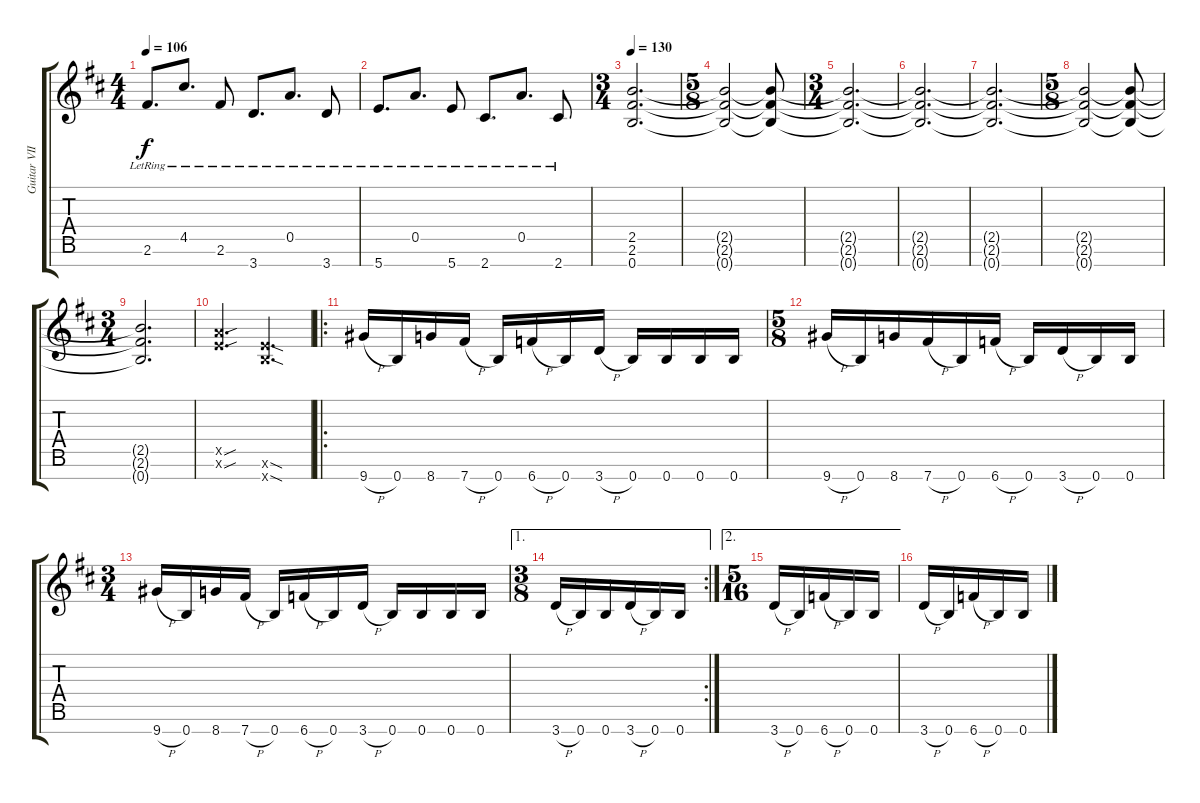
\track ("Guitar VIII (7 strings Standard Tuning)" "Guitar VII") {instrument distortionguitar}
\staff {score tabs}
\tuning (E4 B3 G3 D3 A2 E2 B1) {hide}
\ts (4 4)
\tempo 106
\clef g2
\ks d
2.6{lr}.8{d ot 8vb dy f} 4.5{lr}.8{d ot 8vb} 2.6{lr}.8{ot 8vb} 3.7{lr}.8{d ot 8vb} 0.5{lr}.8{d ot 8vb} 3.7{lr}.8{ot 8vb} |
5.7{lr}.8{d ot 8vb} 0.5{lr}.8{d ot 8vb} 5.7{lr}.8{ot 8vb} 2.7{lr}.8{d ot 8vb} 0.5{lr}.8{d ot 8vb} 2.7{lr}.8{ot 8vb} |
\ts (3 4)
\tempo 130
(2.5 2.6 0.7).2{d ot 8vb instrument distortionguitar} |
\ts (5 8)
(2.5{t} 2.6{t} 0.7{t}).2{ot 8vb} (2.5{t} 2.6{t} 0.7{t}).8{ot 8vb} |
\ts (3 4)
(2.5{t} 2.6{t} 0.7{t}).2{d ot 8vb} |
(2.5{t} 2.6{t} 0.7{t}).2{d ot 8vb} |
(2.5{t} 2.6{t} 0.7{t}).2{d ot 8vb} |
\ts (5 8)
(2.5{t} 2.6{t} 0.7{t}).2{ot 8vb} (2.5{t} 2.6{t} 0.7{t}).8{ot 8vb} |
\ts (3 4)
(2.5{t} 2.6{t} 0.7{t}).2{d ot 8vb} |
(0.5{sou x} 0.6{sou x}).4{d ot 8vb} (0.6{sod x} 0.7{sod x}).4{d ot 8vb} |
\ro
9.7{h}.16{ot 8vb} 0.7.16{ot 8vb} 8.7.16{ot 8vb} 7.7{h}.16{ot 8vb} 0.7.16{ot 8vb} 6.7{h}.16{ot 8vb} 0.7.16{ot 8vb} 3.7{h}.16{ot 8vb} 0.7.16{ot 8vb} 0.7.16{ot 8vb} 0.7.16{ot 8vb} 0.7.16{ot 8vb} |
\ts (5 8)
9.7{h}.16{ot 8vb} 0.7.16{ot 8vb} 8.7.16{ot 8vb} 7.7{h}.16{ot 8vb} 0.7.16{ot 8vb} 6.7{h}.16{ot 8vb} 0.7.16{ot 8vb} 3.7{h}.16{ot 8vb} 0.7.16{ot 8vb} 0.7.16{ot 8vb} |
\ts (3 4)
9.7{h}.16{ot 8vb} 0.7.16{ot 8vb} 8.7.16{ot 8vb} 7.7{h}.16{ot 8vb} 0.7.16{ot 8vb} 6.7{h}.16{ot 8vb} 0.7.16{ot 8vb} 3.7{h}.16{ot 8vb} 0.7.16{ot 8vb} 0.7.16{ot 8vb} 0.7.16{ot 8vb} 0.7.16{ot 8vb} |
\ae 1
\rc 2
\ts (3 8)
3.7{h}.16{ot 8vb} 0.7.16{ot 8vb} 0.7.16{ot 8vb} 3.7{h}.16{ot 8vb} 0.7.16{ot 8vb} 0.7.16{ot 8vb} |
\ae 2
\ts (5 16)
3.7{h}.16{ot 8vb beam merge} 0.7.16{ot 8vb} 6.7{h}.16{ot 8vb beam merge} 0.7.16{ot 8vb beam merge} 0.7.16{ot 8vb} |
3.7{h}.16{ot 8vb beam merge} 0.7.16{ot 8vb} 6.7{h}.16{ot 8vb beam merge} 0.7.16{ot 8vb beam merge} 0.7.16{ot 8vb}
